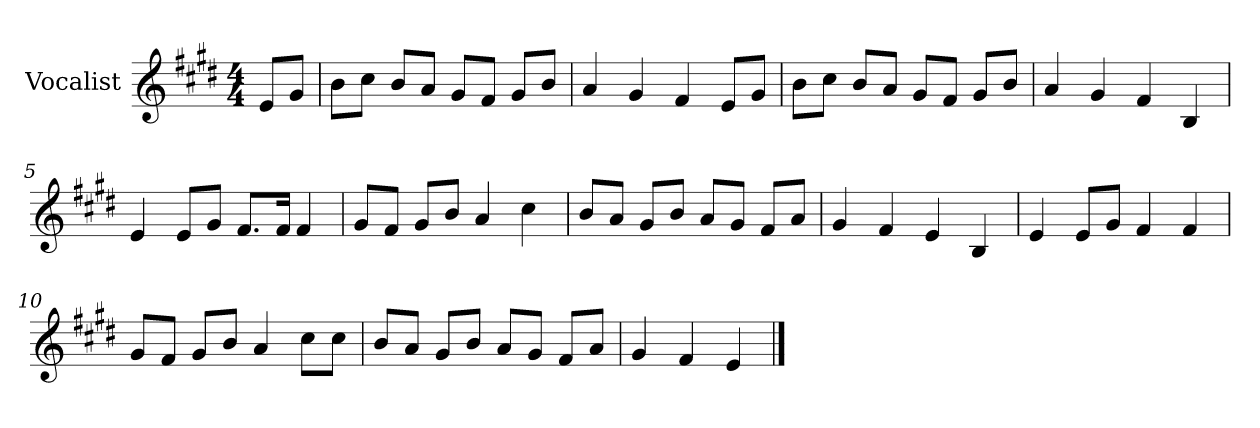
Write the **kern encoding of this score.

**kern
*part1
*staff1
*I"Vocalist
*k[f#c#g#d#]
*E:
*M4/4
=
8eL
8g#J
=1
8bL
8cc#J
8bL
8aJ
8g#L
8f#J
8g#L
8bJ
=2
4a
4g#
4f#
8eL
8g#J
=3
8bL
8cc#J
8bL
8aJ
8g#L
8f#J
8g#L
8bJ
=4
4a
4g#
4f#
4B
=5
4e
8eL
8g#J
8.f#L
16f#Jk
4f#
=6
8g#L
8f#J
8g#L
8bJ
4a
4cc#
=7
8bL
8aJ
8g#L
8bJ
8aL
8g#J
8f#L
8aJ
=8
4g#
4f#
4e
4B
=9
4e
8eL
8g#J
4f#
4f#
=10
8g#L
8f#J
8g#L
8bJ
4a
8cc#L
8cc#J
=11
8bL
8aJ
8g#L
8bJ
8aL
8g#J
8f#L
8aJ
=12
4g#
4f#
4e
==
*-
